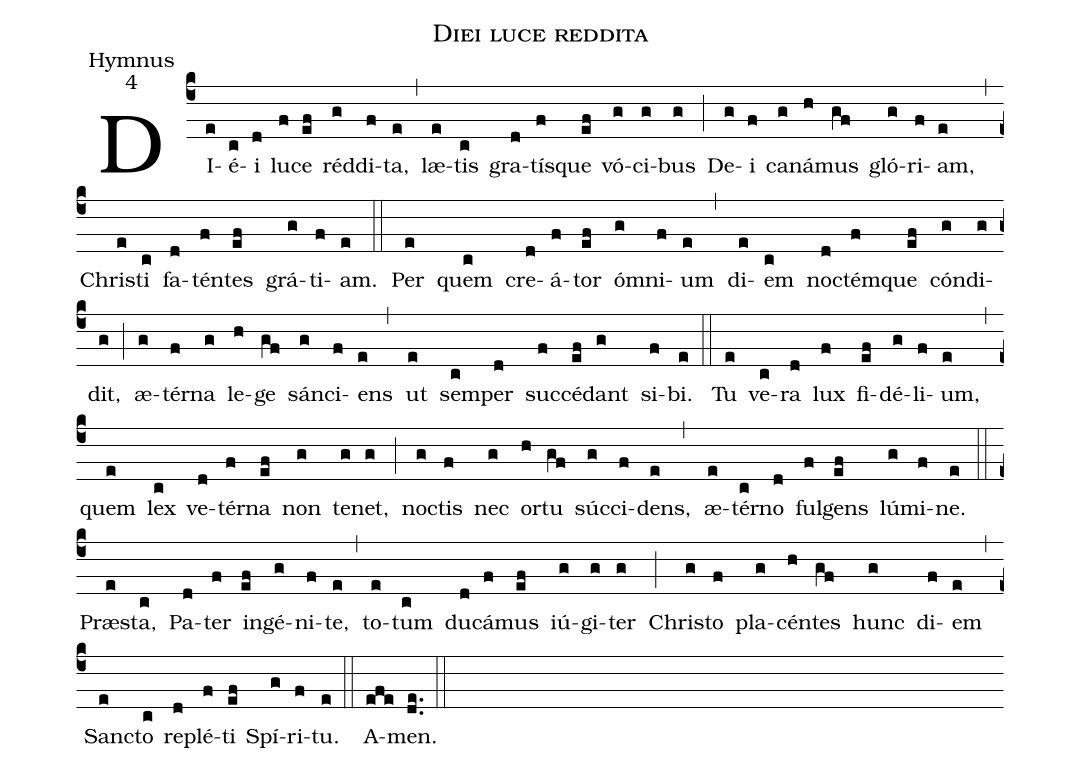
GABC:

name: Diei luce reddita;
office-part: Hymnus;
mode: 4;
%%
(c4)
DI(e)é(c)i(d) lu(f)ce(ef) réd(g)di(f)ta,(e) (,)
læ(e)tis(c) gra(d)tís(f)que(ef) vó(g)ci(g)bus(g) (;)
De(g)i(f) ca(g)ná(h)mus(gf) gló(g)ri(f)am,(e) (,)
Chris(e)ti(c) fa(d)tén(f)tes(ef) grá(g)ti(f)am.(e) (::)

Per(e) quem(c) cre(d)á(f)tor(ef) óm(g)ni(f)um(e) (,)
di(e)em(c) noc(d)tém(f)que(ef) cón(g)di(g)dit,(g) (;)
æ(g)tér(f)na(g) le(h)ge(gf) sán(g)ci(f)ens(e) (,)
ut(e) sem(c)per(d) suc(f)cé(ef)dant(g) si(f)bi.(e) (::)

Tu(e) ve(c)ra(d) lux(f) fi(ef)dé(g)li(f)um,(e) (,)
quem(e) lex(c) ve(d)tér(f)na(ef) non(g) te(g)net,(g) (;)
noc(g)tis(f) nec(g) or(h)tu(gf) súc(g)ci(f)dens,(e) (,)
æ(e)tér(c)no(d) ful(f)gens(ef) lú(g)mi(f)ne.(e) (::)

Præs(e)ta,(c) Pa(d)ter(f) in(ef)gé(g)ni(f)te,(e) (,)
to(e)tum(c) du(d)cá(f)mus(ef) iú(g)gi(g)ter(g) (;)
Chris(g)to(f) pla(g)cén(h)tes(gf) hunc(g) di(f)em(e) (,)
San(e)cto(c) re(d)plé(f)ti(ef) Spí(g)ri(f)tu.(e) (::)
A(efe)men.(d.e.) (::)
